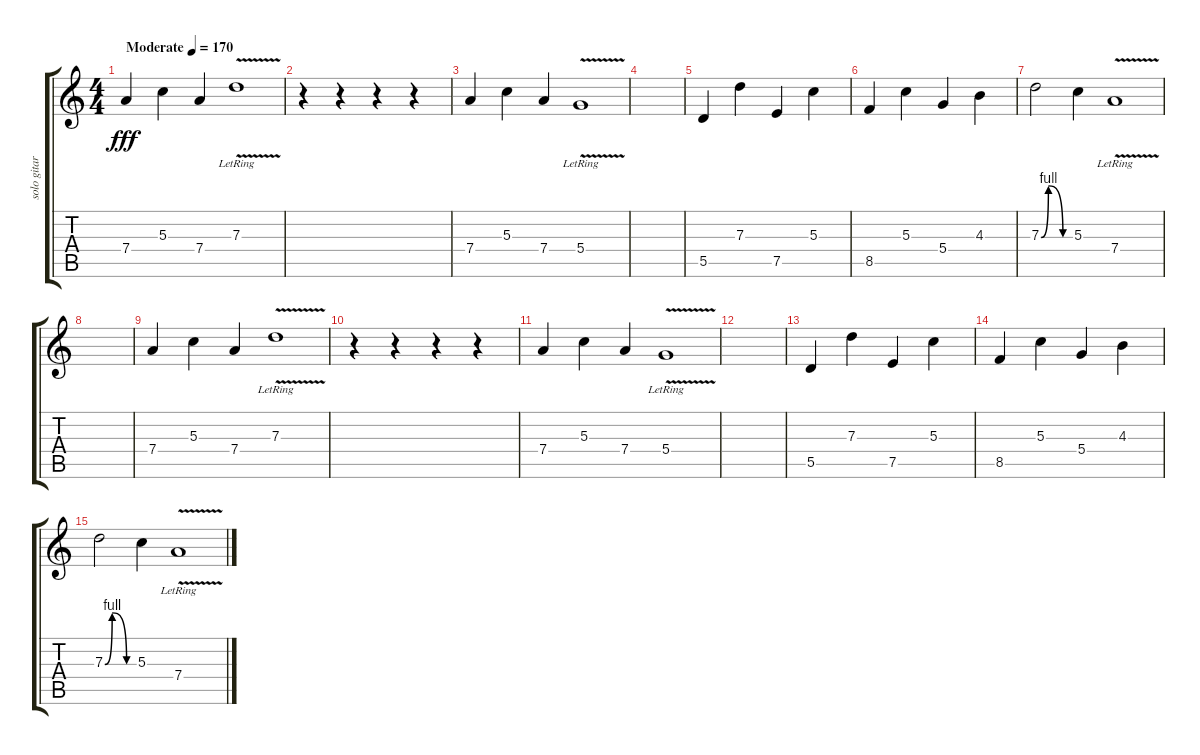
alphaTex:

\track ("solo gitara" "solo gitar") {instrument distortionguitar bank 12}
\staff {score tabs}
\tuning (E4 B3 G3 D3 A2 E2) {hide}
\ts (4 4)
\tempo (170 "Moderate")
\clef g2
\ks c
7.4.4{dy fff instrument distortionguitar} 5.3.4 7.4.4 7.3{v lr}.1 |
r.4 r.4 r.4 r.4 |
7.4.4 5.3.4 7.4.4 5.4{v lr}.1 |
|
5.5.4 7.3.4 7.5.4 5.3.4 |
8.5.4 5.3.4 5.4.4 4.3.4 |
7.3{be (custom 0 0 15 4 45 0 60 0)}.2 5.3.4 7.4{v lr}.1 |
|
7.4.4 5.3.4 7.4.4 7.3{v lr}.1 |
r.4 r.4 r.4 r.4 |
7.4.4 5.3.4 7.4.4 5.4{v lr}.1 |
|
5.5.4 7.3.4 7.5.4 5.3.4 |
8.5.4 5.3.4 5.4.4 4.3.4 |
7.3{be (custom 0 0 15 4 45 0 60 0)}.2 5.3.4 7.4{v lr}.1
